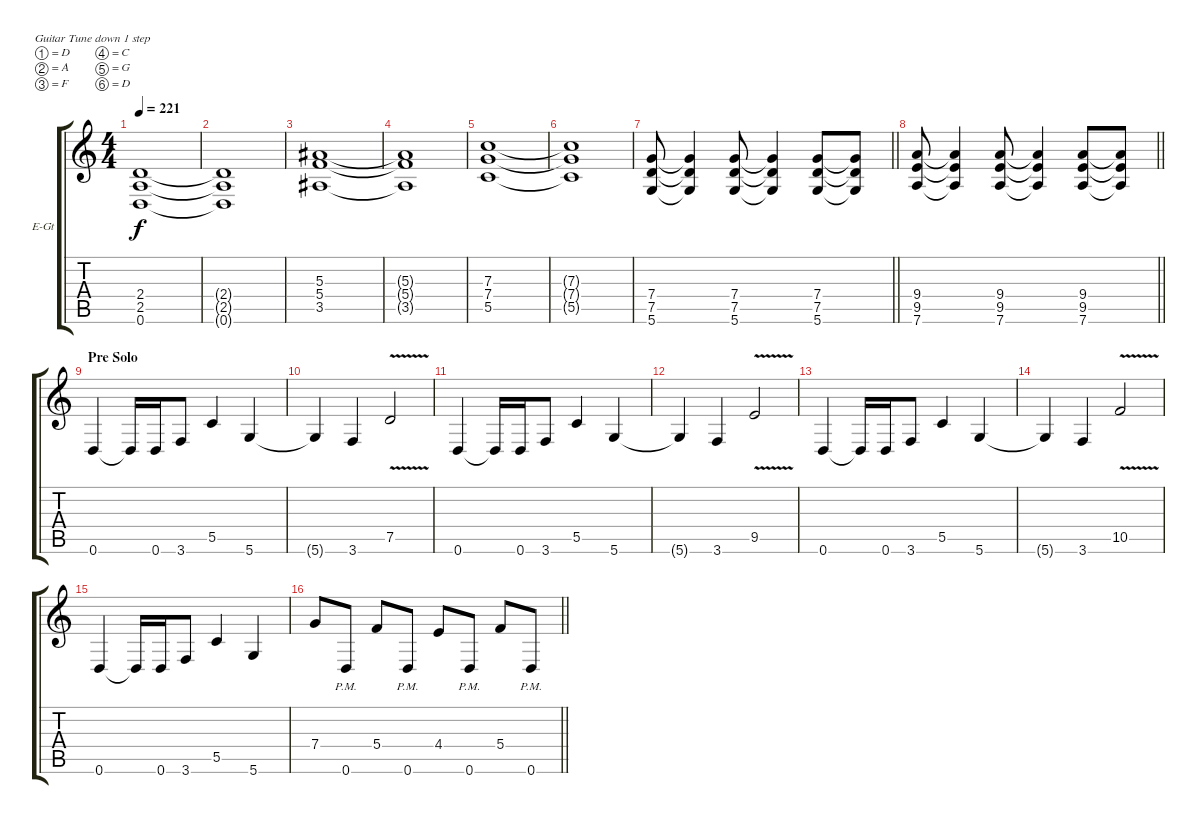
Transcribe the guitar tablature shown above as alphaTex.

\bracketExtendMode groupsimilarinstruments
\firstSystemTrackNameOrientation horizontal
\otherSystemsTrackNameOrientation horizontal
\track ("Matt Heafy" "E-Gt") {instrument distortionguitar}
\staff {score tabs}
\tuning (D4 A3 F3 C3 G2 D2)
\ts (4 4)
\tempo 221
\clef g2
\ks c
(2.4 2.5 0.6).1{dy f} |
(2.4{t} 2.5{t} 0.6{t}).1 |
(5.3 5.4 3.5).1 |
(5.3{t} 5.4{t} 3.5{t}).1 |
(7.3 7.4 5.5).1 |
(7.3{t} 7.4{t} 5.5{t}).1 |
\barLineRight lightlight
(7.4 7.5 5.6).8 (7.4{t} 7.5{t} 5.6{t}).4 (7.4 7.5 5.6).8 (7.4{t} 7.5{t} 5.6{t}).4 (7.4 7.5 5.6).8 (7.4{t} 7.5{t} 5.6{t}).8 |
\barLineRight lightlight
(9.4 9.5 7.6).8 (9.4{t} 9.5{t} 7.6{t}).4 (9.4 9.5 7.6).8 (9.4{t} 9.5{t} 7.6{t}).4 (9.4 9.5 7.6).8 (9.4{t} 9.5{t} 7.6{t}).8 |
\section ("" "Pre Solo")
0.6.4 0.6{t}.16 0.6.16 3.6.8 5.5.4 5.6.4 |
5.6{t}.4 3.6.4 7.5{v}.2 |
0.6.4 0.6{t}.16 0.6.16 3.6.8 5.5.4 5.6.4 |
5.6{t}.4 3.6.4 9.5{v}.2 |
0.6.4 0.6{t}.16 0.6.16 3.6.8 5.5.4 5.6.4 |
5.6{t}.4 3.6.4 10.5{v}.2 |
0.6.4 0.6{t}.16 0.6.16 3.6.8 5.5.4 5.6.4 |
\barLineRight lightlight
7.4.8 0.6{pm}.8 5.4.8 0.6{pm}.8 4.4.8 0.6{pm}.8 5.4.8 0.6{pm}.8
